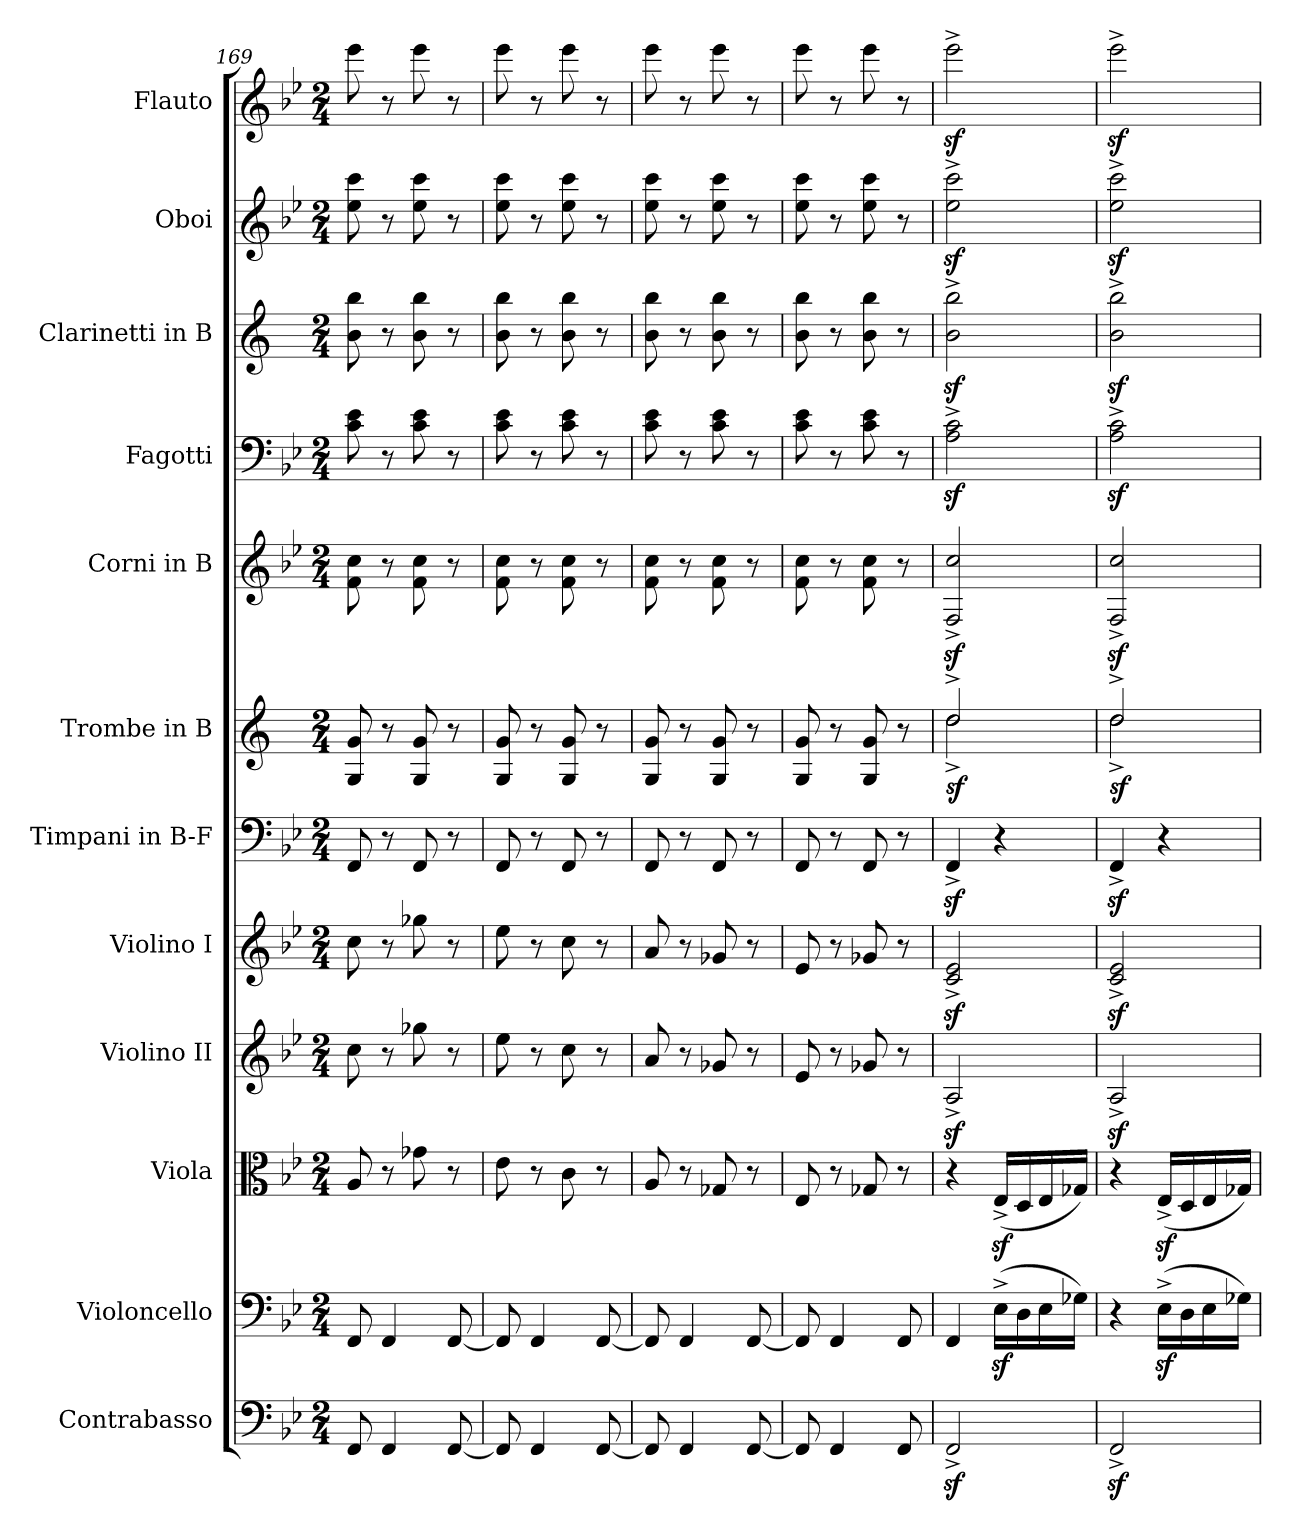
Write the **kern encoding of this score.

**kern	**kern	**kern	**kern	**kern	**kern	**kern	**dynam	**kern	**kern	**kern	**kern	**kern
*part12	*part11	*part10	*part9	*part8	*part7	*part6	*part6	*part5	*part4	*part3	*part2	*part1
*staff12	*staff11	*staff10	*staff9	*staff8	*staff7	*staff6	*staff6	*staff5	*staff4	*staff3	*staff2	*staff1
*I"Contrabasso	*I"Violoncello	*I"Viola	*I"Violino II	*I"Violino I	*I"Timpani in B-F	*I"Trombe in B	*	*I"Corni in B	*I"Fagotti	*I"Clarinetti in B	*I"Oboi	*I"Flauto
*	*	*	*	*	*I'Timp.	*I'Tr.	*	*I'Cor.	*I'Fag.	*I'Cl.	*I'Ob.	*I'Fl.
*clefF4	*clefF4	*clefC3	*clefG2	*clefG2	*clefF4	*clefG2	*	*clefG2	*clefF4	*clefG2	*clefG2	*clefG2
*ITrd7c12	*	*	*	*	*	*ITrd1c2	*	*ITrd8c14	*	*ITrd1c2	*	*
*k[b-e-]	*k[b-e-]	*k[b-e-]	*k[b-e-]	*k[b-e-]	*k[b-e-]	*k[b-e-]	*	*k[b-e-]	*k[b-e-]	*k[b-e-]	*k[b-e-]	*k[b-e-]
*M2/4	*M2/4	*M2/4	*M2/4	*M2/4	*M2/4	*M2/4	*	*M2/4	*M2/4	*M2/4	*M2/4	*M2/4
=169	=169	=169	=169	=169	=169	=169	=169	=169	=169	=169	=169	=169
8FFF/	8FF/	8A/	8cc\	8cc\	8FF/	8F/ 8f/	.	8F\ 8c\	8c\ 8e-\	8a\ 8aa\	8ee-\ 8ccc\	8eee-\
4FFF/	4FF/	8r	8r	8r	8r	8r	.	8r	8r	8r	8r	8r
.	.	8g-X\	8gg-X\	8gg-X\	8FF/	8F/ 8f/	.	8F\ 8c\	8c\ 8e-\	8a\ 8aa\	8ee-\ 8ccc\	8eee-\
[8FFF/	[8FF/	8r	8r	8r	8r	8r	.	8r	8r	8r	8r	8r
=170	=170	=170	=170	=170	=170	=170	=170	=170	=170	=170	=170	=170
8FFF/]	8FF/]	8e-\	8ee-\	8ee-\	8FF/	8F/ 8f/	.	8F\ 8c\	8c\ 8e-\	8a\ 8aa\	8ee-\ 8ccc\	8eee-\
4FFF/	4FF/	8r	8r	8r	8r	8r	.	8r	8r	8r	8r	8r
.	.	8c\	8cc\	8cc\	8FF/	8F/ 8f/	.	8F\ 8c\	8c\ 8e-\	8a\ 8aa\	8ee-\ 8ccc\	8eee-\
[8FFF/	[8FF/	8r	8r	8r	8r	8r	.	8r	8r	8r	8r	8r
=171	=171	=171	=171	=171	=171	=171	=171	=171	=171	=171	=171	=171
8FFF/]	8FF/]	8A/	8a/	8a/	8FF/	8F/ 8f/	.	8F\ 8c\	8c\ 8e-\	8a\ 8aa\	8ee-\ 8ccc\	8eee-\
4FFF/	4FF/	8r	8r	8r	8r	8r	.	8r	8r	8r	8r	8r
.	.	8G-X/	8g-X/	8g-X/	8FF/	8F/ 8f/	.	8F\ 8c\	8c\ 8e-\	8a\ 8aa\	8ee-\ 8ccc\	8eee-\
[8FFF/	[8FF/	8r	8r	8r	8r	8r	.	8r	8r	8r	8r	8r
!!LO:PB:g=z
=172	=172	=172	=172	=172	=172	=172	=172	=172	=172	=172	=172	=172
8FFF/]	8FF/]	8E-/	8e-/	8e-/	8FF/	8F/ 8f/	.	8F\ 8c\	8c\ 8e-\	8a\ 8aa\	8ee-\ 8ccc\	8eee-\
4FFF/	4FF/	8r	8r	8r	8r	8r	.	8r	8r	8r	8r	8r
.	.	8G-X/	8g-X/	8g-X/	8FF/	8F/ 8f/	.	8F\ 8c\	8c\ 8e-\	8a\ 8aa\	8ee-\ 8ccc\	8eee-\
8FFF/	8FF/	8r	8r	8r	8r	8r	.	8r	8r	8r	8r	8r
=173	=173	=173	=173	=173	=173	=173	=173	=173	=173	=173	=173	=173
*	*	*	*	*	*	*^	*	*	*	*	*	*
!	!	!	!	!	!	!	!	!LO:DY:b	!	!	!	!	!
2FFFz<^/	4FF/	4r	2Az<^/	2c/z<^ 2e-/z<^	4FFz<^/	2cc^/	2cc^\	sf	2FF/z<^ 2c/z<^	2A\z<^ 2c\z<^	2a\z<^ 2aa\z<^	2ee-\z<^ 2ccc\z<^	2eee-z<^\
.	(16E-z<^\LL	(16E-z<^/LL	.	.	4r	.	.	.	.	.	.	.	.
.	16D\	16D/	.	.	.	.	.	.	.	.	.	.	.
.	16E-\	16E-/	.	.	.	.	.	.	.	.	.	.	.
.	16G-X\JJ)	16G-X/JJ)	.	.	.	.	.	.	.	.	.	.	.
=174	=174	=174	=174	=174	=174	=174	=174	=174	=174	=174	=174	=174	=174
!	!	!	!	!	!	!	!	!LO:DY:b	!	!	!	!	!
2FFFz<^/	4r	4r	2Az<^/	2c/z<^ 2e-/z<^	4FFz<^/	2cc^/	2cc^\	sf	2FF/z<^ 2c/z<^	2A\z<^ 2c\z<^	2a\z<^ 2aa\z<^	2ee-\z<^ 2ccc\z<^	2eee-z<^\
.	(16E-z<^\LL	(16E-z<^/LL	.	.	4r	.	.	.	.	.	.	.	.
.	16D\	16D/	.	.	.	.	.	.	.	.	.	.	.
.	16E-\	16E-/	.	.	.	.	.	.	.	.	.	.	.
.	16G-X\JJ)	16G-X/JJ)	.	.	.	.	.	.	.	.	.	.	.
*	*	*	*	*	*	*v	*v	*	*	*	*	*	*
=	=	=	=	=	=	=	=	=	=	=	=	=
*-	*-	*-	*-	*-	*-	*-	*-	*-	*-	*-	*-	*-
